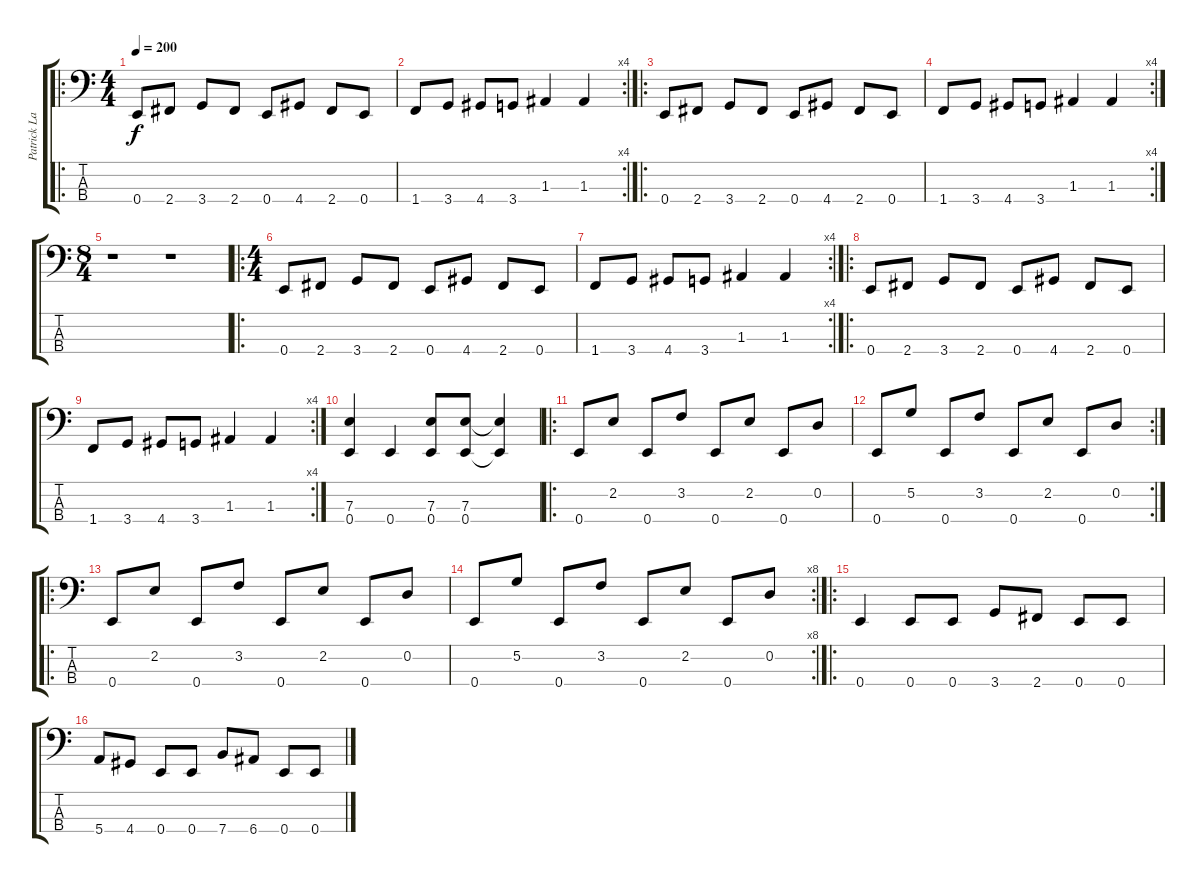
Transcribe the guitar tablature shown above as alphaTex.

\track ("Patrick Latreille" "Patrick La") {instrument electricbassfinger}
\staff {score tabs}
\tuning (G2 D2 A1 E1) {hide}
\ro
\ts (4 4)
\tempo 200
\clef f4
\ks c
0.4.8{dy f instrument electricbassfinger} 2.4.8 3.4.8 2.4.8 0.4.8 4.4.8 2.4.8 0.4.8 |
\rc 4
1.4.8 3.4.8 4.4.8 3.4.8 1.3.4 1.3.4 |
\ro
0.4.8 2.4.8 3.4.8 2.4.8 0.4.8 4.4.8 2.4.8 0.4.8 |
\rc 4
1.4.8 3.4.8 4.4.8 3.4.8 1.3.4 1.3.4 |
\ts (8 4)
r.1 r.1 |
\ro
\ts (4 4)
0.4.8 2.4.8 3.4.8 2.4.8 0.4.8 4.4.8 2.4.8 0.4.8 |
\rc 4
1.4.8 3.4.8 4.4.8 3.4.8 1.3.4 1.3.4 |
\ro
0.4.8 2.4.8 3.4.8 2.4.8 0.4.8 4.4.8 2.4.8 0.4.8 |
\rc 4
1.4.8 3.4.8 4.4.8 3.4.8 1.3.4 1.3.4 |
(7.3 0.4).4 0.4.4 (7.3 0.4).8 (7.3 0.4).8 (7.3{t} 0.4{t}).4 |
\ro
0.4.8 2.2.8 0.4.8 3.2.8 0.4.8 2.2.8 0.4.8 0.2.8 |
\rc 2
0.4.8 5.2.8 0.4.8 3.2.8 0.4.8 2.2.8 0.4.8 0.2.8 |
\ro
0.4.8 2.2.8 0.4.8 3.2.8 0.4.8 2.2.8 0.4.8 0.2.8 |
\rc 8
0.4.8 5.2.8 0.4.8 3.2.8 0.4.8 2.2.8 0.4.8 0.2.8 |
\ro
0.4.4 0.4.8 0.4.8 3.4.8 2.4.8 0.4.8 0.4.8 |
5.4.8 4.4.8 0.4.8 0.4.8 7.4.8 6.4.8 0.4.8 0.4.8
